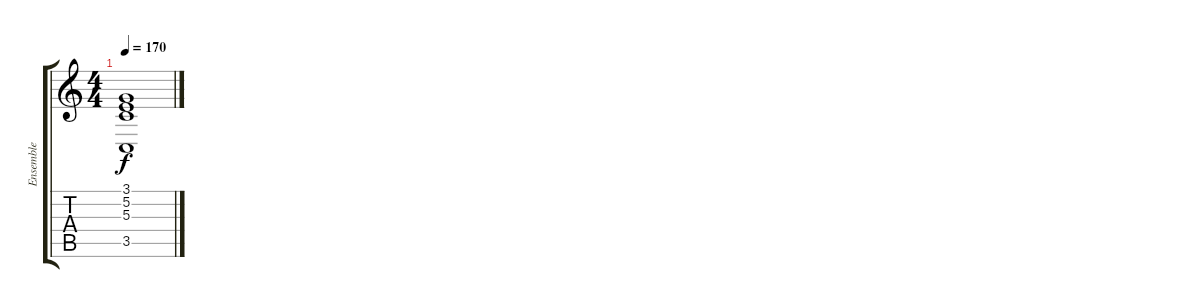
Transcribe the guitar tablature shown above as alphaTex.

\track ("Ensemble" "Ensemble") {instrument stringensemble1}
\staff {score tabs}
\tuning (E4 B3 G3 D3 A2 E2) {hide}
\ts (4 4)
\tempo 170
\clef g2
\ks c
(3.1 5.2 5.3 3.5).1{dy f}
